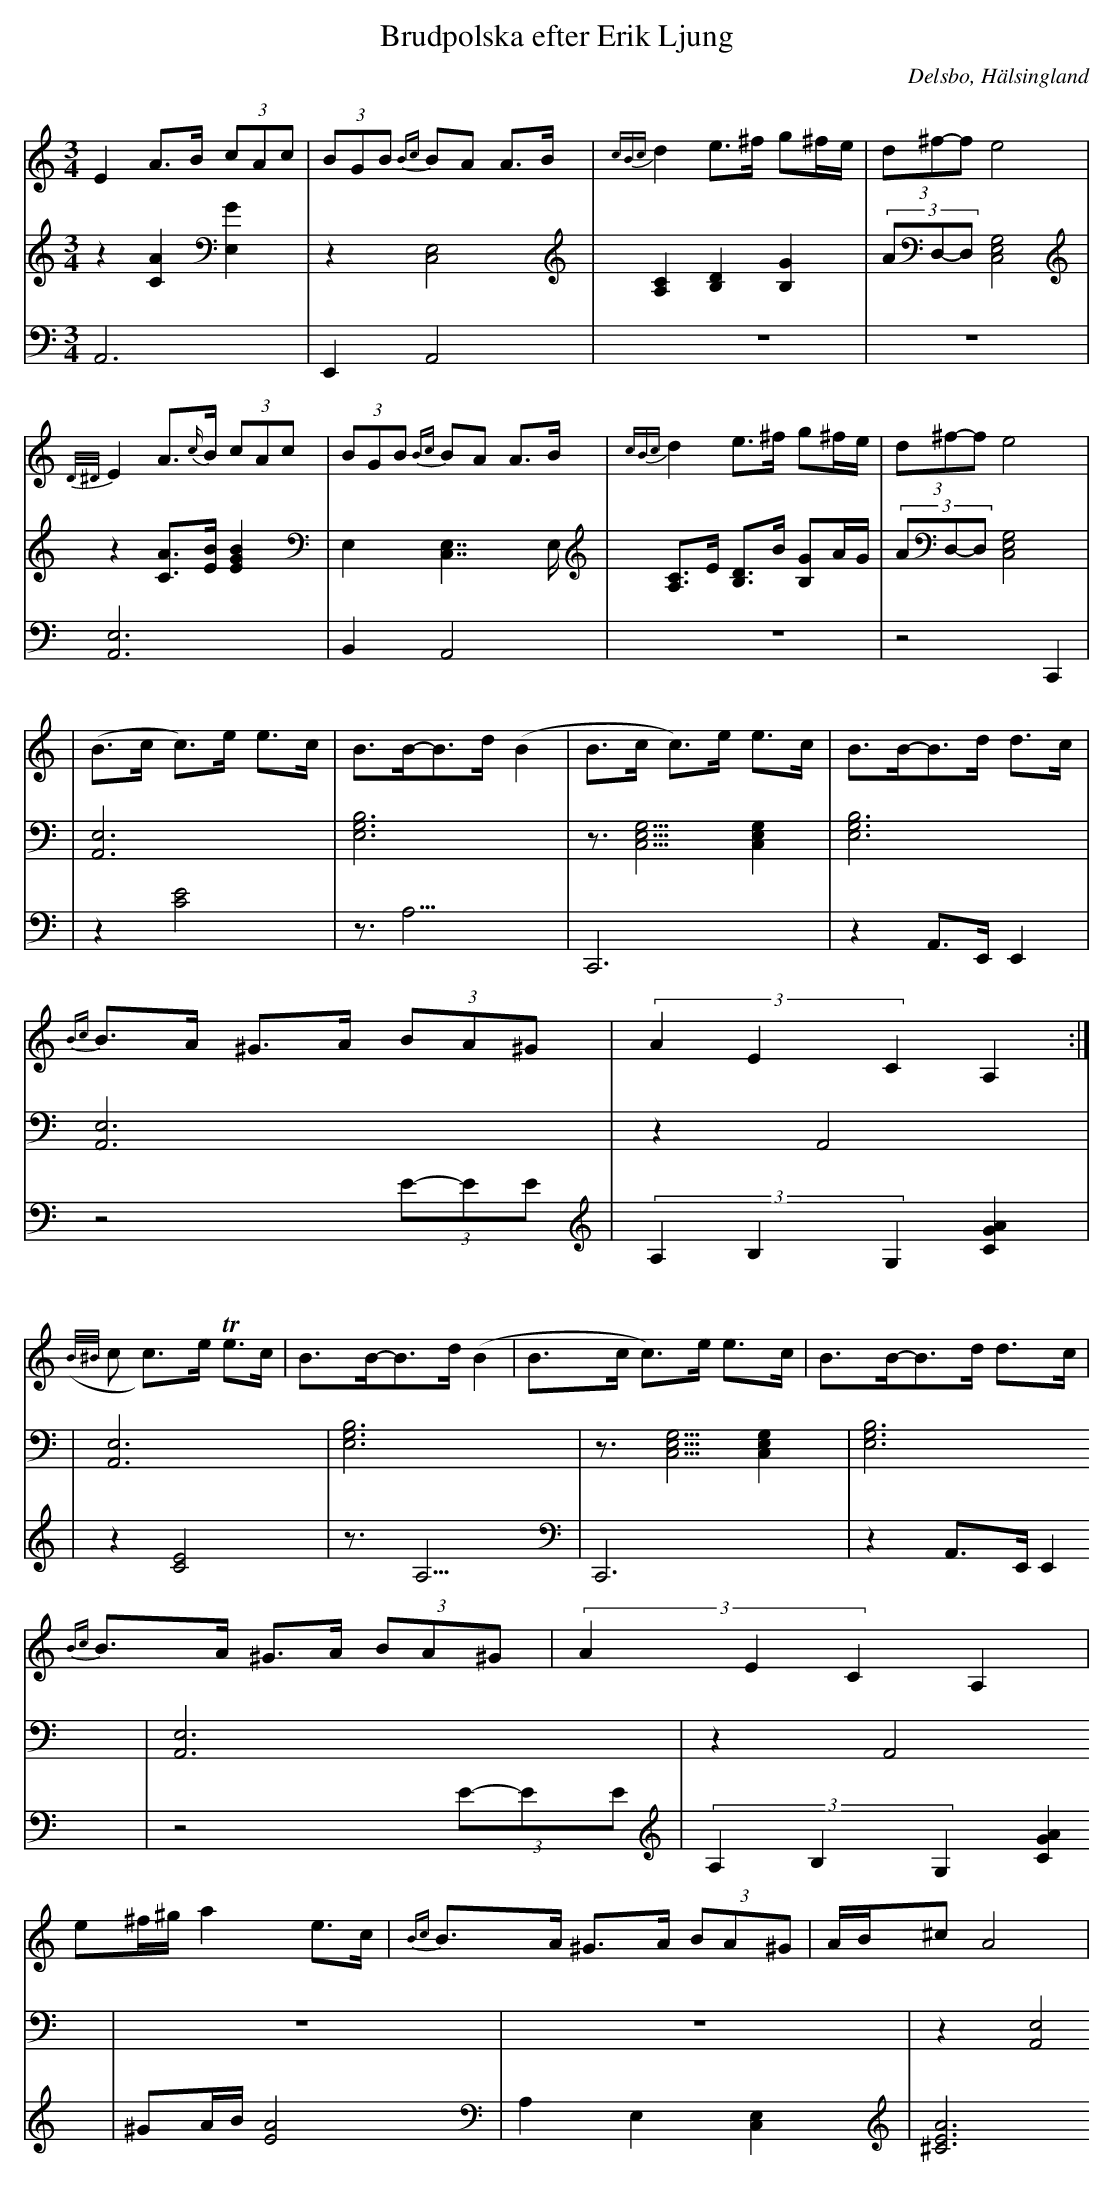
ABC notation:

X:1
T: Brudpolska efter Erik Ljung
Q: 105
O: Delsbo, Hälsingland
M: 3/4
L: 1/8
K: Am
V:1
V:2
V:3 =Merge
V:1
E2 A>B (3cAc| (3BGB {Bc}BA A>B|{cBc}d2 e>^f g^f/e/|(3d^f-f e4 |
{D/^D/}E2 A>{c/}B (3cAc| (3BGB {Bc}BA A>B|{cBc}d2 e>^f g^f/e/|(3d^f-f e4 |
|(B>c c)>e e>c|B>B-B>d (B2|B>c c)>e e>c|B>B-B>d d>c|
{Bc}B>A ^G>A (3BA^G|(3A2E2C2 A,2:|
({B/^B/}c c)>e Te>c|B>B-B>d (B2|B>c c)>e e>c|B>B-B>d d>c|
{Bc}B>A ^G>A (3BA^G|(3A2E2C2 A,2|
e^f/^g/ a2 e>c|{Bc}B>A ^G>A (3BA^G|A/B/^c A4|
V:2
z2 [A2C2] [E,2G2]|z2 [C,4E,4]|[A,2C2] [B,2D2] [B,2G2]|(3AD,-D, [E,4G,4C,4]|
z2 [AC]>[BE] [B2E2G2]|E,2 [C,7/2E,7/2]E,/|[A,C]>E [B,D]>B [B,G]A/G/|(3AD,-D, [E,4G,4C,4]|
|[A,,6E,6]|[E,6G,6B,6]|z3/2[E,5/2G,5/2C,5/2] [E,2G,2C,2]|[E,6G,6B,6]|
[A,,6E,6]|z2 A,,4|
|[A,,6E,6]|[E,6G,6B,6]|z3/2[E,5/2G,5/2C,5/2] [E,2G,2C,2]|[E,6G,6B,6]|
[A,,6E,6]|z2 A,,4|
z6|z6|z2 [A,,4E,4]|
V:3
A,,6|E,,2 A,,4|z6|z6|
[A,,6E,6]|B,,2 A,,4|z6|z4  C,,2|
|z2 [C4E4]|z3<A,3|C,,6|z2 A,,>E,, E,,2|
z4 (3E-EE|(3A,2B,2G,2 [G2A2C2]|
|z2 [C4E4]|z3<A,3|C,,6|z2 A,,>E,, E,,2|
z4 (3E-EE|(3A,2B,2G,2 [G2A2C2]|
^GA/B/ [A4E4]|A,2 E,2 [C,2E,2]|[A6^C6E6]|
